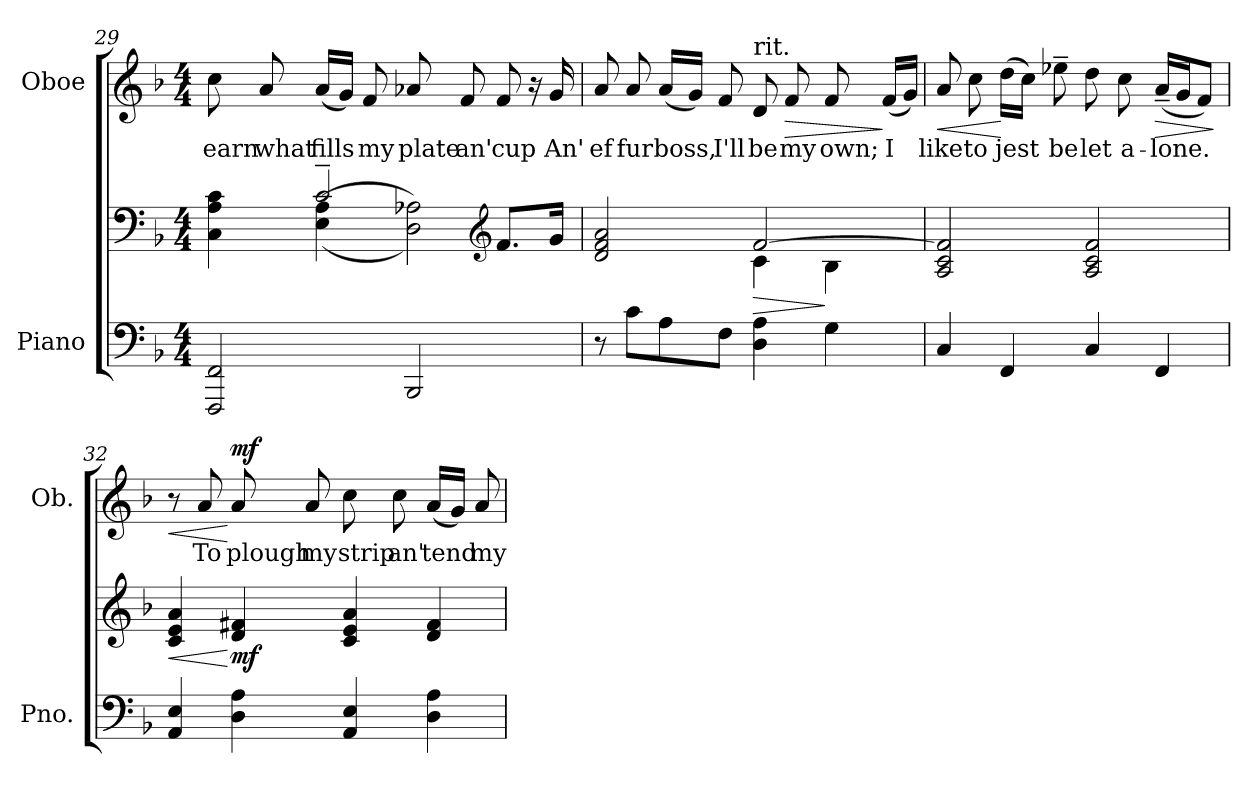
**kern	**kern	**dynam	**kern	**text	**dynam
*part2	*part2	*part2	*part1	*part1	*part1
*staff3	*staff2	*staff2/3	*staff1	*staff1	*staff1
*I"Piano	*	*	*I"Oboe	*	*
*I'Pno.	*	*	*I'Ob.	*	*
*clefF4	*clefF4	*	*clefG2	*	*
*k[b-]	*k[b-]	*	*k[b-]	*	*
*M4/4	*M4/4	*	*M4/4	*	*
=29	=29	=29	=29	=29	=29
*	*^	*	*	*	*
!	!	!	!	!	!LO:LY:b	!
2FFF/ 2FF/	4C\ 4A\ 4c\	4ryy	.	8cc\	earn	.
!	!	!	!	!	!LO:LY:b	!
.	.	.	.	8a/	what	.
!	!	!	!	!	!LO:LY:b	!
.	2c~/	(>(4E\ 4A\	.	(16a/LL	fills	.
.	.	.	.	16g/JJ)	.	.
!	!	!	!	!	!LO:LY:b	!
.	.	.	.	8f/	my	.
!	!	!	!	!	!LO:LY:b	!
2BBB-/	.	2D\ 2A-X\))	.	8a-X/	plate	.
!	!	!	!	!	!LO:LY:b	!
.	.	.	.	8f/	an'	.
*	*clefG2	*	*	*	*	*
!	!	!	!	!	!LO:LY:b	!
.	8.f/L	.	.	8f/	cup	.
.	.	.	.	16r	.	.
!	!	!	!	!	!LO:LY:b	!
.	16g/Jk	.	.	16g/	An'	.
!!LO:PB:g=z
=30	=30	=30	=30	=30	=30	=30
!	!	!	!	!	!LO:LY:b	!
8r	2d/ 2f/ 2a/	2ryy	.	8a/	ef	.
!	!	!	!	!	!LO:LY:b	!
8c\L	.	.	.	8a/	fur	.
!	!	!	!	!	!LO:LY:b	!
8A\	.	.	.	(16a/LL	boss,	.
.	.	.	.	16g/JJ)	.	.
!	!	!	!	!	!LO:LY:b	!
8F\J	.	.	.	8f/	I'll	.
!	!	!	!	!LO:TX:a:t=rit.	!	!
!	!	!	!LO:HP:b	!	!LO:LY:b	!
4D\ 4A\	[2f/	4c\	>	8d/	be	.
!	!	!	!	!	!LO:LY:b	!LO:HP:b
.	.	.	.	8f/	my	>
!	!	!	!	!	!LO:LY:b	!
4G\	.	4B-\	]	8f/	own;	.
!	!	!	!	!	!LO:LY:b	!
.	.	.	.	(16f/LL	I	]
.	.	.	.	16g/JJ)	.	.
*	*v	*v	*	*	*	*
=31	=31	=31	=31	=31	=31
!	!	!	!	!LO:LY:b	!LO:HP:b
4C/	2A/ 2c/ 2f/]	.	8a/	like	<
!	!	!	!	!LO:LY:b	!
.	.	.	8cc\	to	.
!	!	!	!	!LO:LY:b	!
4FF/	.	.	(16dd\LL	jest	[
.	.	.	16cc\JJ)	.	.
!	!	!	!	!LO:LY:b	!
.	.	.	8ee-X~\	be	.
!	!	!	!	!LO:LY:b	!
4C/	2A/ 2c/ 2f/	.	8dd\	let	.
!	!	!	!	!LO:LY:b	!
.	.	.	8cc\	a-	.
!	!	!	!	!LO:LY:b	!LO:HP:b
4FF/	.	.	(16a~/LL	-lone.	>
.	.	.	16g/J	.	.
.	.	.	8f/J)	.	.
.	.	.	.	.	]
=32	=32	=32	=32	=32	=32
!	!	!LO:HP:b	!	!	!LO:HP:b
4AA/ 4E/	4c/ 4e/ 4a/	<	8r	.	<
!	!	!	!	!LO:LY:b	!
.	.	.	8a/	To	.
!	!	!LO:DY:n=1:b	!	!LO:LY:b	!LO:DY:n=1:a
4D\ 4A\	4d/ 4f#X/	[ mf	8a/	plough	[ mf
!	!	!	!	!LO:LY:b	!
.	.	.	8a/	my	.
!	!	!	!	!LO:LY:b	!
4AA/ 4E/	4c/ 4e/ 4a/	.	8cc\	strip	.
!	!	!	!	!LO:LY:b	!
.	.	.	8cc\	an'	.
!	!	!	!	!LO:LY:b	!
4D\ 4A\	4d/ 4f#/	.	(16a/LL	tend	.
.	.	.	16g/JJ)	.	.
!	!	!	!	!LO:LY:b	!
.	.	.	8a/	my	.
=	=	=	=	=	=
*-	*-	*-	*-	*-	*-
